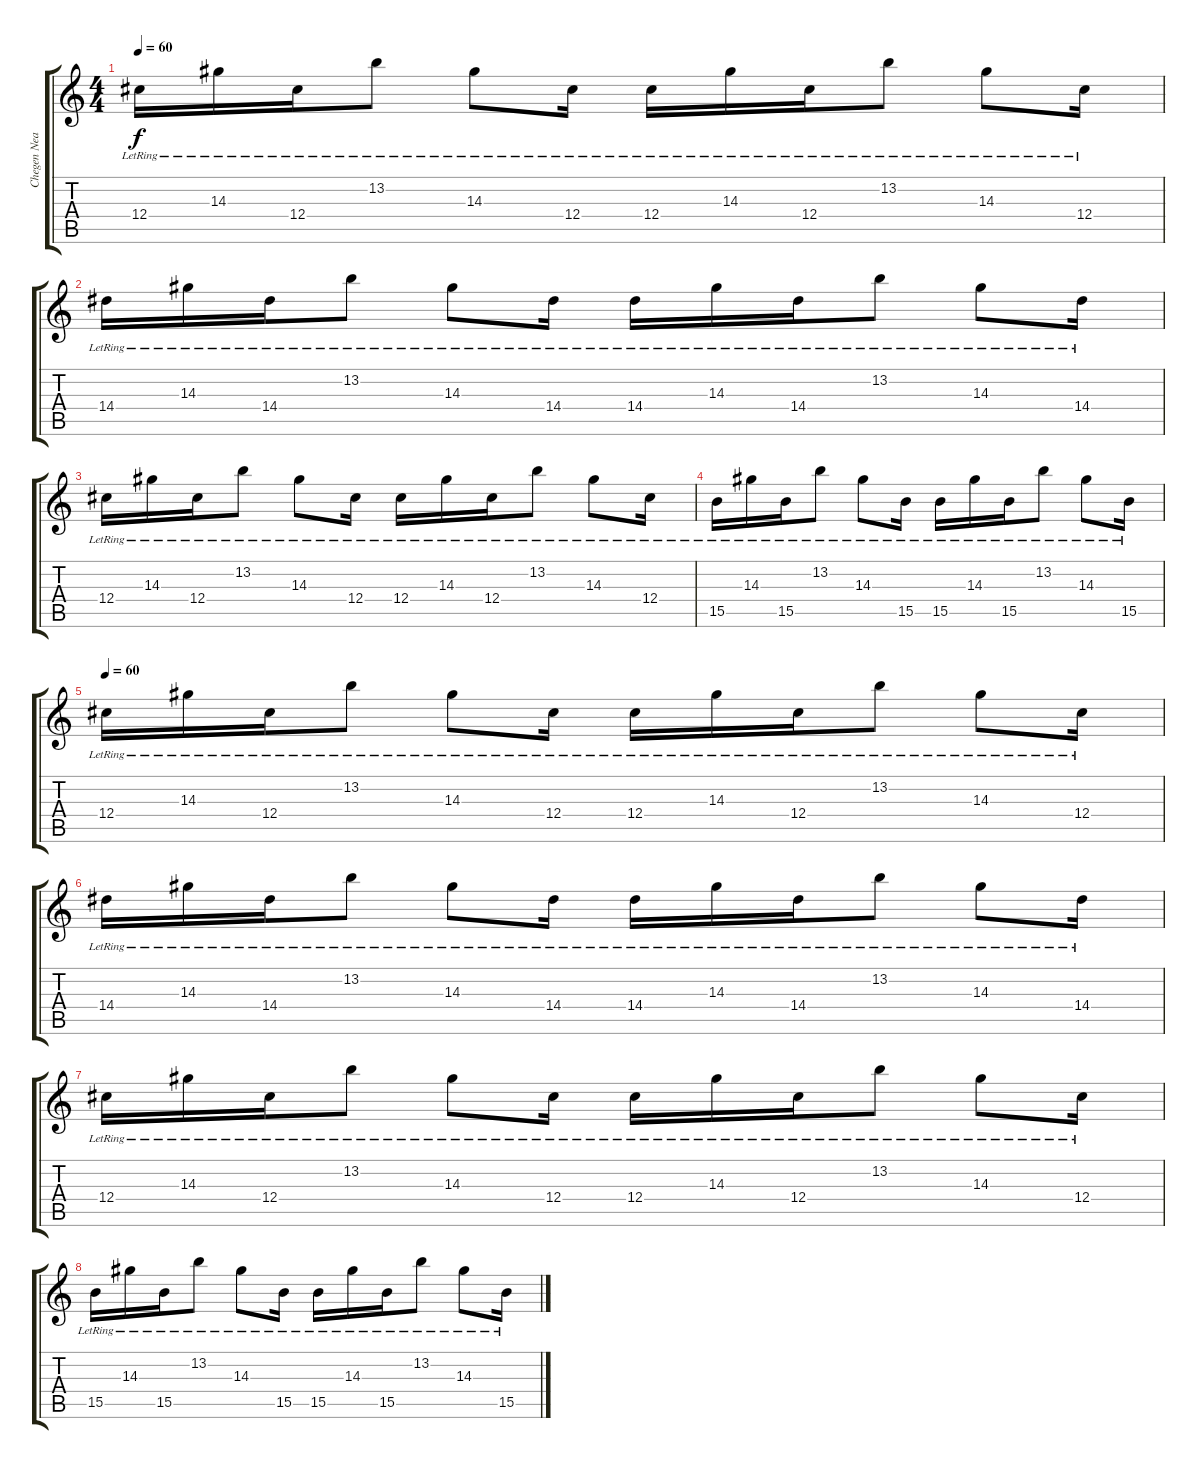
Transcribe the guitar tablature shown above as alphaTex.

\track ("Chegen Nears" "Chegen Nea") {instrument electricguitarjazz}
\staff {score tabs}
\tuning (Eb4 Bb3 Gb3 Db3 Ab2 Eb2) {hide}
\ts (4 4)
\tempo 60
\clef g2
\ks c
12.4{lr}.16{dy f} 14.3{lr}.16 12.4{lr}.16 13.2{lr}.8 14.3{lr}.8 12.4{lr}.16 12.4{lr}.16 14.3{lr}.16 12.4{lr}.16 13.2{lr}.8 14.3{lr}.8 12.4{lr}.16 |
14.4{lr}.16 14.3{lr}.16 14.4{lr}.16 13.2{lr}.8 14.3{lr}.8 14.4{lr}.16 14.4{lr}.16 14.3{lr}.16 14.4{lr}.16 13.2{lr}.8 14.3{lr}.8 14.4{lr}.16 |
12.4{lr}.16{instrument electricguitarjazz} 14.3{lr}.16 12.4{lr}.16 13.2{lr}.8 14.3{lr}.8 12.4{lr}.16 12.4{lr}.16 14.3{lr}.16 12.4{lr}.16 13.2{lr}.8 14.3{lr}.8 12.4{lr}.16 |
15.5{lr}.16 14.3{lr}.16 15.5{lr}.16 13.2{lr}.8 14.3{lr}.8 15.5{lr}.16 15.5{lr}.16 14.3{lr}.16 15.5{lr}.16 13.2{lr}.8 14.3{lr}.8 15.5{lr}.16 |
\tempo 60
12.4{lr}.16{instrument electricguitarjazz} 14.3{lr}.16 12.4{lr}.16 13.2{lr}.8 14.3{lr}.8 12.4{lr}.16 12.4{lr}.16 14.3{lr}.16 12.4{lr}.16 13.2{lr}.8 14.3{lr}.8 12.4{lr}.16 |
14.4{lr}.16 14.3{lr}.16 14.4{lr}.16 13.2{lr}.8 14.3{lr}.8 14.4{lr}.16 14.4{lr}.16 14.3{lr}.16 14.4{lr}.16 13.2{lr}.8 14.3{lr}.8 14.4{lr}.16 |
12.4{lr}.16{instrument electricguitarjazz} 14.3{lr}.16 12.4{lr}.16 13.2{lr}.8 14.3{lr}.8 12.4{lr}.16 12.4{lr}.16 14.3{lr}.16 12.4{lr}.16 13.2{lr}.8 14.3{lr}.8 12.4{lr}.16 |
15.5{lr}.16 14.3{lr}.16 15.5{lr}.16 13.2{lr}.8 14.3{lr}.8 15.5{lr}.16 15.5{lr}.16 14.3{lr}.16 15.5{lr}.16 13.2{lr}.8 14.3{lr}.8 15.5{lr}.16
